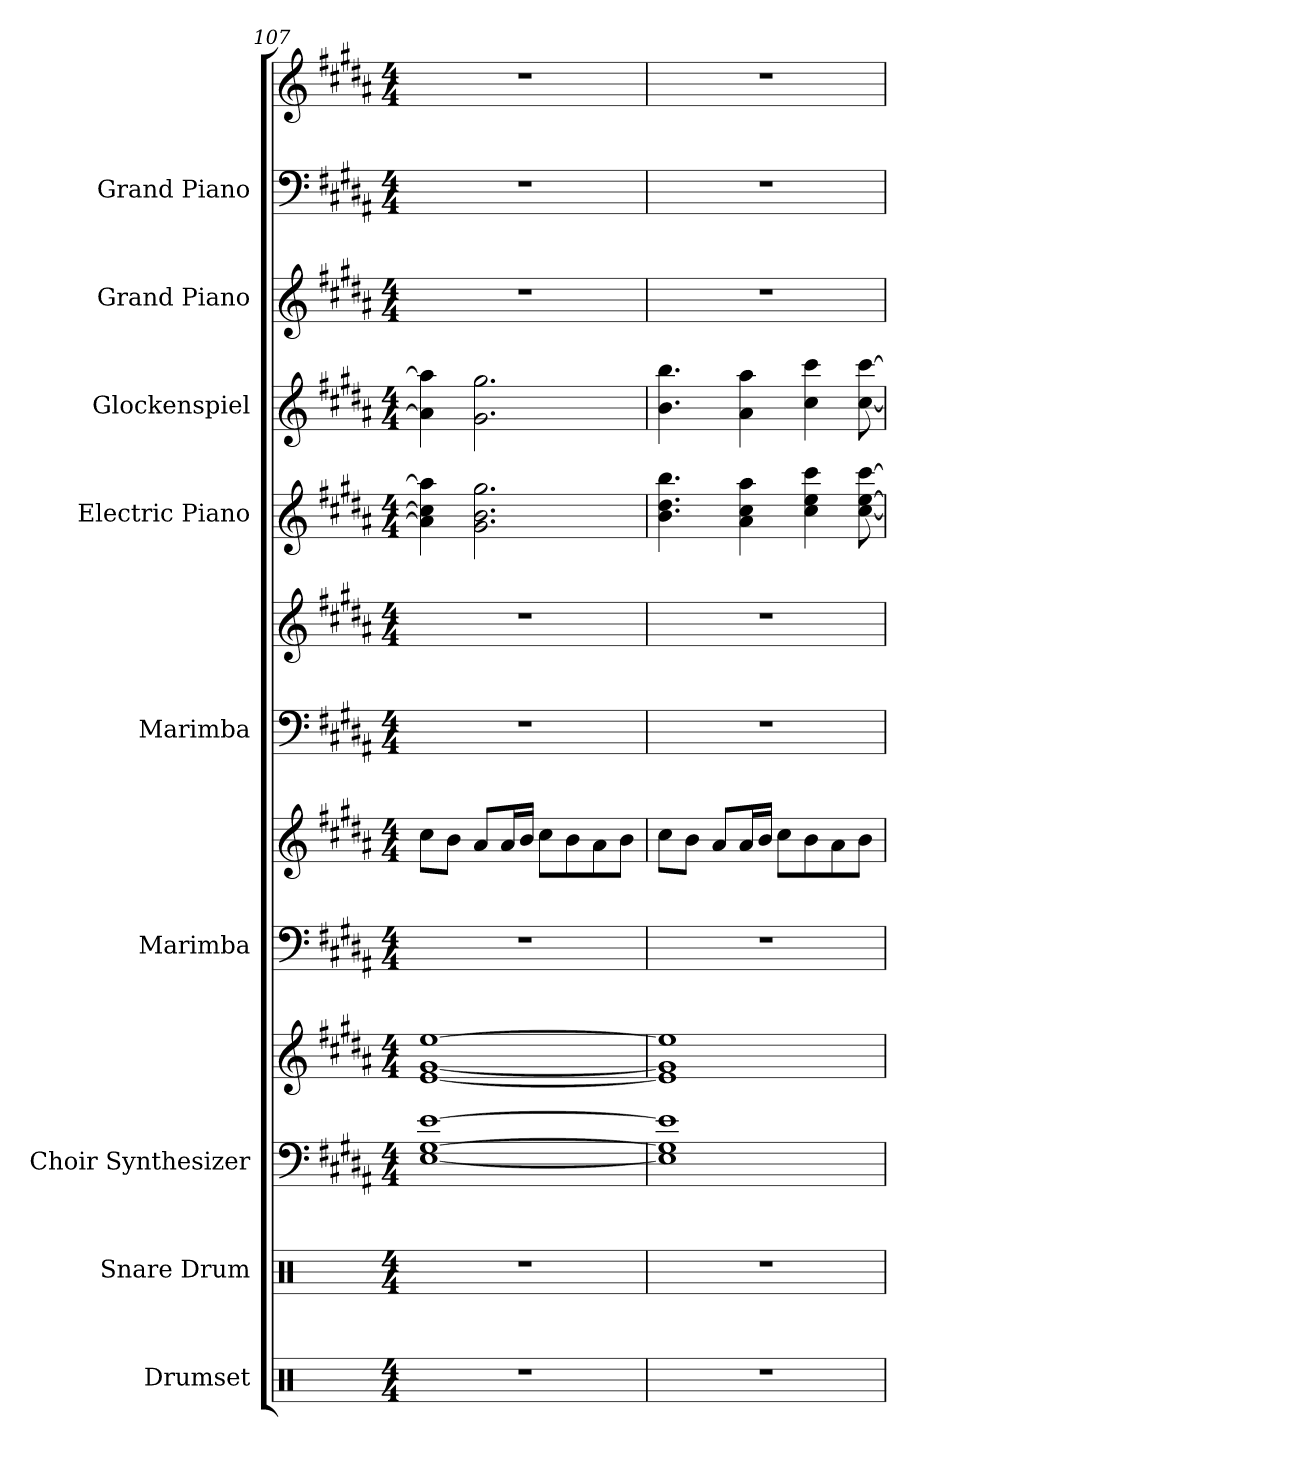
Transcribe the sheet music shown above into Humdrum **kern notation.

**kern	**kern	**kern	**kern	**kern	**kern	**kern	**kern	**kern	**kern	**kern	**kern	**kern
*part9	*part8	*part7	*part7	*part6	*part6	*part5	*part5	*part4	*part3	*part2	*part1	*part1
*staff13	*staff12	*staff11	*staff10	*staff9	*staff8	*staff7	*staff6	*staff5	*staff4	*staff3	*staff2	*staff1
*I"Drumset	*I"Snare Drum	*I"Choir Synthesizer	*	*I"Marimba	*	*I"Marimba	*	*I"Electric Piano	*I"Glockenspiel	*I"Grand Piano	*I"Grand Piano	*
*I'Drs.	*I'Sn. Dr.	*I'Synth.	*	*I'Mrm.	*	*I'Mrm.	*	*I'El. Pno.	*I'Glk.	*I'Pno.	*I'Pno.	*
*clefX	*clefX	*clefF4	*clefG2	*clefF4	*clefG2	*clefF4	*clefG2	*clefG2	*clefG2	*clefG2	*clefF4	*clefG2
*	*	*	*	*	*	*	*	*	*ITrd-14c-24	*	*	*
*k[]	*k[]	*k[f#c#g#d#a#]	*k[f#c#g#d#a#]	*k[f#c#g#d#a#]	*k[f#c#g#d#a#]	*k[f#c#g#d#a#]	*k[f#c#g#d#a#]	*k[f#c#g#d#a#]	*k[f#c#g#d#a#]	*k[f#c#g#d#a#]	*k[f#c#g#d#a#]	*k[f#c#g#d#a#]
*M4/4	*M4/4	*M4/4	*M4/4	*M4/4	*M4/4	*M4/4	*M4/4	*M4/4	*M4/4	*M4/4	*M4/4	*M4/4
=107	=107	=107	=107	=107	=107	=107	=107	=107	=107	=107	=107	=107
1r	1r	[1E [1G# [1e	[1e [1g# [1ee	1r	8cc#\L	1r	1r	4a#\] 4cc#\] 4aa#\]	4aaa#\] 4aaaa#\]	1r	1r	1r
.	.	.	.	.	8b\J	.	.	.	.	.	.	.
.	.	.	.	.	8a#/L	.	.	2.g#\ 2.b\ 2.gg#\	2.ggg#\ 2.gggg#\	.	.	.
.	.	.	.	.	16a#/L	.	.	.	.	.	.	.
.	.	.	.	.	16b/JJ	.	.	.	.	.	.	.
.	.	.	.	.	8cc#\L	.	.	.	.	.	.	.
.	.	.	.	.	8b\	.	.	.	.	.	.	.
.	.	.	.	.	8a#\	.	.	.	.	.	.	.
.	.	.	.	.	8b\J	.	.	.	.	.	.	.
=108	=108	=108	=108	=108	=108	=108	=108	=108	=108	=108	=108	=108
1r	1r	1E] 1G#] 1e]	1e] 1g#] 1ee]	1r	8cc#\L	1r	1r	4.b\ 4.dd#\ 4.bb\	4.bbb\ 4.bbbb\	1r	1r	1r
.	.	.	.	.	8b\J	.	.	.	.	.	.	.
.	.	.	.	.	8a#/L	.	.	.	.	.	.	.
.	.	.	.	.	16a#/L	.	.	4a#\ 4cc#\ 4aa#\	4aaa#\ 4aaaa#\	.	.	.
.	.	.	.	.	16b/JJ	.	.	.	.	.	.	.
.	.	.	.	.	8cc#\L	.	.	.	.	.	.	.
.	.	.	.	.	8b\	.	.	4cc#\ 4ee\ 4ccc#\	4cccc#\ 4ccccc#\	.	.	.
.	.	.	.	.	8a#\	.	.	.	.	.	.	.
.	.	.	.	.	8b\J	.	.	[8cc#\ [8ee\ [8ccc#\	[8cccc#\ [8ccccc#\	.	.	.
=	=	=	=	=	=	=	=	=	=	=	=	=
*-	*-	*-	*-	*-	*-	*-	*-	*-	*-	*-	*-	*-
